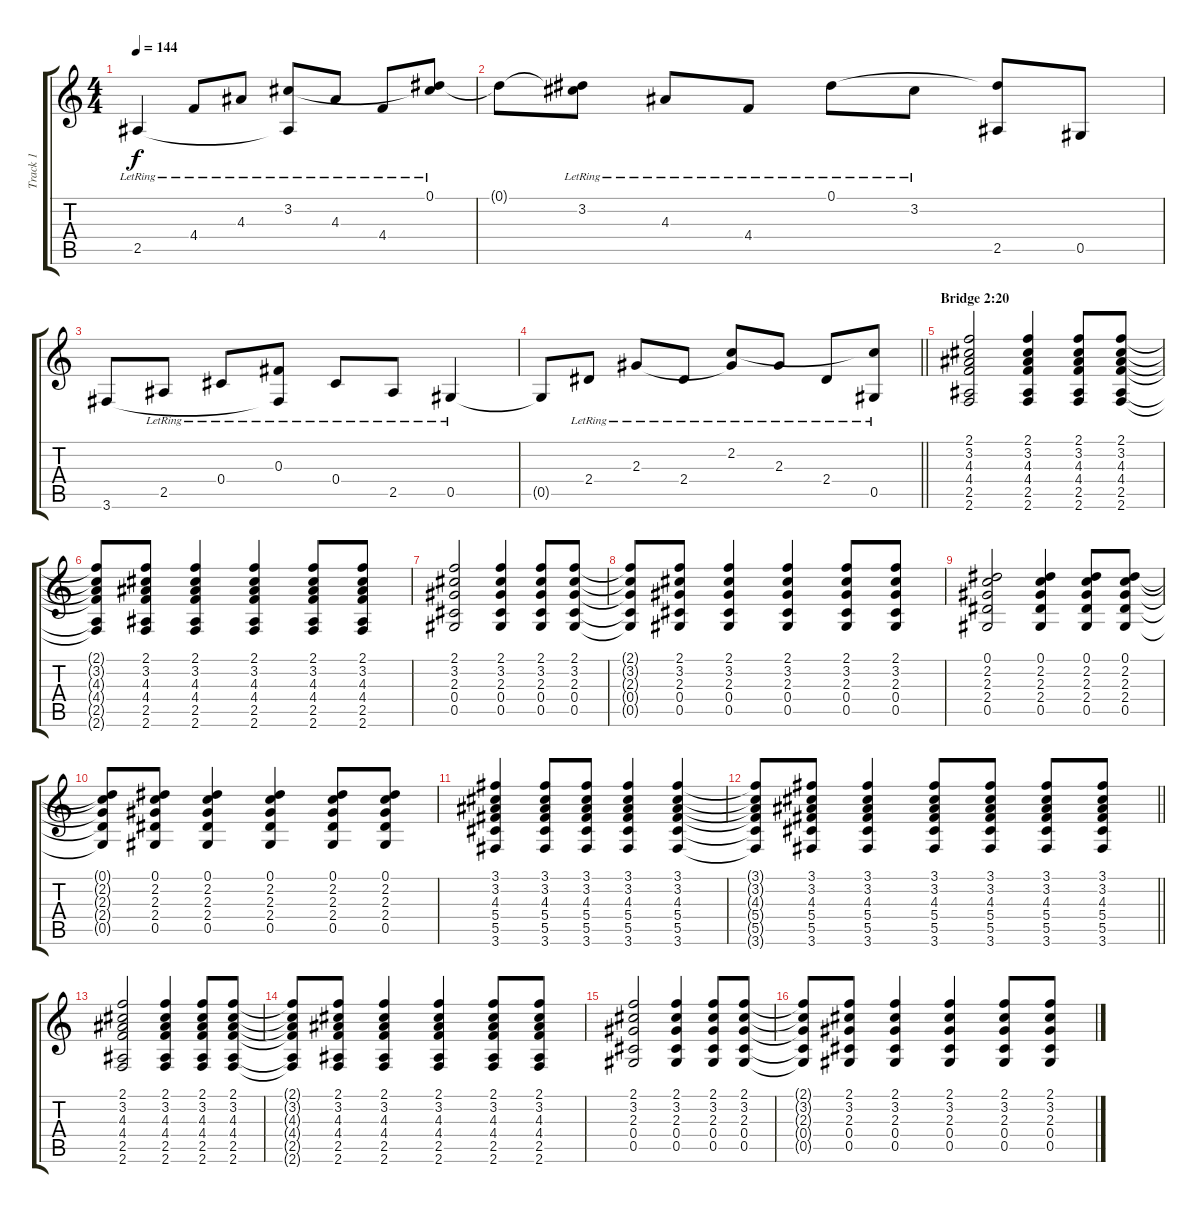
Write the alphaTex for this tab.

\track ("Track 1" "Track 1") {instrument acousticguitarsteel}
\staff {score tabs}
\tuning (Eb4 Bb3 Gb3 Db3 Ab2 Eb2) {hide}
\ts (4 4)
\tempo 144
\clef g2
\ks c
2.5{lr}.4{dy f} 4.4{lr}.8 4.3{lr}.8 (3.2{lr} 2.5{t}).8 4.3{lr}.8 4.4{lr}.8 (0.1{lr} 3.2{t}).8 |
0.1{t}.8 (0.1{t} 3.2{lr}).8 4.3{lr}.8 4.4{lr}.8 0.1{lr}.8 3.2{lr}.8 (0.1{t} 2.5).8 0.5.8 |
3.6.8 2.5{lr}.8 0.4{lr}.8 (0.3{lr} 3.6{t}).8 0.4{lr}.8 2.5{lr}.8 0.5{lr}.4 |
\barLineRight lightlight
0.5{t}.8 2.4{lr}.8 2.3{lr}.8 2.4{lr}.8 (2.2{lr} 2.3{t}).8 2.3{lr}.8 2.4{lr}.8 (2.2{t} 0.5{lr}).8 |
\section ("" "Bridge 2:20")
(2.1 3.2 4.3 4.4 2.5 2.6).2 (2.1 3.2 4.3 4.4 2.5 2.6).4 (2.1 3.2 4.3 4.4 2.5 2.6).8 (2.1 3.2 4.3 4.4 2.5 2.6).8 |
(2.1{t} 3.2{t} 4.3{t} 4.4{t} 2.5{t} 2.6{t}).8 (2.1 3.2 4.3 4.4 2.5 2.6).8 (2.1 3.2 4.3 4.4 2.5 2.6).4 (2.1 3.2 4.3 4.4 2.5 2.6).4 (2.1 3.2 4.3 4.4 2.5 2.6).8 (2.1 3.2 4.3 4.4 2.5 2.6).8 |
(2.1 3.2 2.3 0.4 0.5).2 (2.1 3.2 2.3 0.4 0.5).4 (2.1 3.2 2.3 0.4 0.5).8 (2.1 3.2 2.3 0.4 0.5).8 |
(2.1{t} 3.2{t} 2.3{t} 0.4{t} 0.5{t}).8 (2.1 3.2 2.3 0.4 0.5).8 (2.1 3.2 2.3 0.4 0.5).4 (2.1 3.2 2.3 0.4 0.5).4 (2.1 3.2 2.3 0.4 0.5).8 (2.1 3.2 2.3 0.4 0.5).8 |
(0.1 2.2 2.3 2.4 0.5).2 (0.1 2.2 2.3 2.4 0.5).4 (0.1 2.2 2.3 2.4 0.5).8 (0.1 2.2 2.3 2.4 0.5).8 |
(0.1{t} 2.2{t} 2.3{t} 2.4{t} 0.5{t}).8 (0.1 2.2 2.3 2.4 0.5).8 (0.1 2.2 2.3 2.4 0.5).4 (0.1 2.2 2.3 2.4 0.5).4 (0.1 2.2 2.3 2.4 0.5).8 (0.1 2.2 2.3 2.4 0.5).8 |
(3.1 3.2 4.3 5.4 5.5 3.6).4 (3.1 3.2 4.3 5.4 5.5 3.6).8 (3.1 3.2 4.3 5.4 5.5 3.6).8 (3.1 3.2 4.3 5.4 5.5 3.6).4 (3.1 3.2 4.3 5.4 5.5 3.6).4 |
\barLineRight lightlight
(3.1{t} 3.2{t} 4.3{t} 5.4{t} 5.5{t} 3.6{t}).8 (3.1 3.2 4.3 5.4 5.5 3.6).8 (3.1 3.2 4.3 5.4 5.5 3.6).4 (3.1 3.2 4.3 5.4 5.5 3.6).8 (3.1 3.2 4.3 5.4 5.5 3.6).8 (3.1 3.2 4.3 5.4 5.5 3.6).8 (3.1 3.2 4.3 5.4 5.5 3.6).8 |
(2.1 3.2 4.3 4.4 2.5 2.6).2 (2.1 3.2 4.3 4.4 2.5 2.6).4 (2.1 3.2 4.3 4.4 2.5 2.6).8 (2.1 3.2 4.3 4.4 2.5 2.6).8 |
(2.1{t} 3.2{t} 4.3{t} 4.4{t} 2.5{t} 2.6{t}).8 (2.1 3.2 4.3 4.4 2.5 2.6).8 (2.1 3.2 4.3 4.4 2.5 2.6).4 (2.1 3.2 4.3 4.4 2.5 2.6).4 (2.1 3.2 4.3 4.4 2.5 2.6).8 (2.1 3.2 4.3 4.4 2.5 2.6).8 |
(2.1 3.2 2.3 0.4 0.5).2 (2.1 3.2 2.3 0.4 0.5).4 (2.1 3.2 2.3 0.4 0.5).8 (2.1 3.2 2.3 0.4 0.5).8 |
(2.1{t} 3.2{t} 2.3{t} 0.4{t} 0.5{t}).8 (2.1 3.2 2.3 0.4 0.5).8 (2.1 3.2 2.3 0.4 0.5).4 (2.1 3.2 2.3 0.4 0.5).4 (2.1 3.2 2.3 0.4 0.5).8 (2.1 3.2 2.3 0.4 0.5).8
